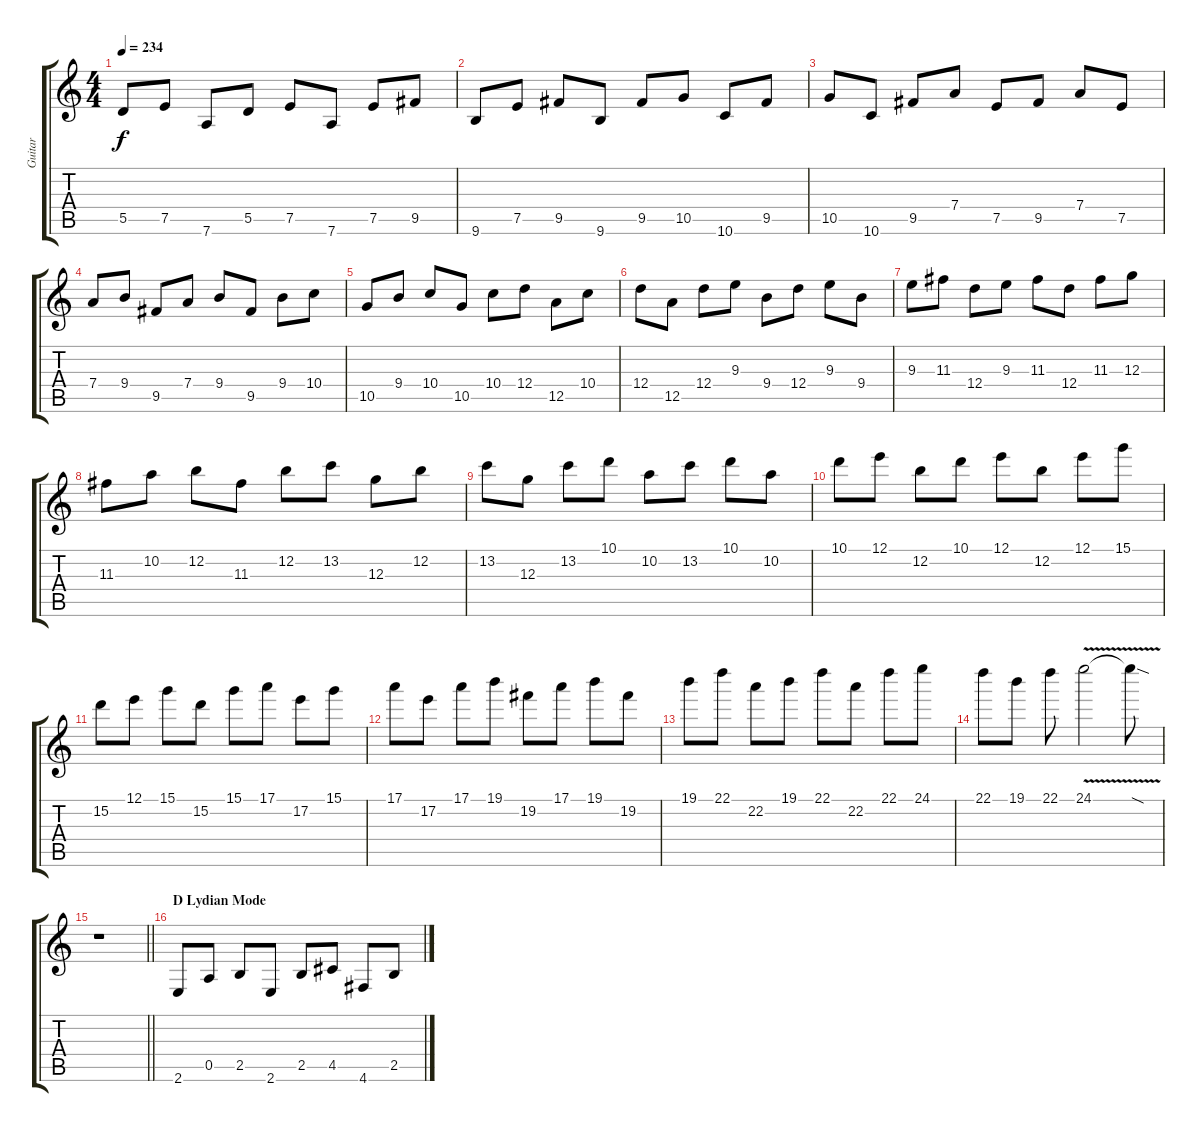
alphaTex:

\track ("Guitar" "Guitar") {instrument distortionguitar}
\staff {score tabs}
\tuning (E4 B3 G3 D3 A2 D2) {hide}
\ts (4 4)
\tempo 234
\clef g2
\ks c
5.5.8{dy f} 7.5.8 7.6.8 5.5.8 7.5.8 7.6.8 7.5.8 9.5.8 |
9.6.8 7.5.8 9.5.8 9.6.8 9.5.8 10.5.8 10.6.8 9.5.8 |
10.5.8 10.6.8 9.5.8 7.4.8 7.5.8 9.5.8 7.4.8 7.5.8 |
7.4.8 9.4.8 9.5.8 7.4.8 9.4.8 9.5.8 9.4.8 10.4.8 |
10.5.8 9.4.8 10.4.8 10.5.8 10.4.8 12.4.8 12.5.8 10.4.8 |
12.4.8 12.5.8 12.4.8 9.3.8 9.4.8 12.4.8 9.3.8 9.4.8 |
9.3.8 11.3.8 12.4.8 9.3.8 11.3.8 12.4.8 11.3.8 12.3.8 |
11.3.8 10.2.8 12.2.8 11.3.8 12.2.8 13.2.8 12.3.8 12.2.8 |
13.2.8 12.3.8 13.2.8 10.1.8 10.2.8 13.2.8 10.1.8 10.2.8 |
10.1.8 12.1.8 12.2.8 10.1.8 12.1.8 12.2.8 12.1.8 15.1.8 |
15.2.8 12.1.8 15.1.8 15.2.8 15.1.8 17.1.8 17.2.8 15.1.8 |
17.1.8 17.2.8 17.1.8 19.1.8 19.2.8 17.1.8 19.1.8 19.2.8 |
19.1.8 22.1.8 22.2.8 19.1.8 22.1.8 22.2.8 22.1.8 24.1.8 |
22.1.8 19.1.8 22.1.8 24.1{v}.2 24.1{sod t}.8 |
\barLineRight lightlight
r.1 |
\section ("" "D Lydian Mode")
2.6.8 0.5.8 2.5.8 2.6.8 2.5.8 4.5.8 4.6.8 2.5.8
